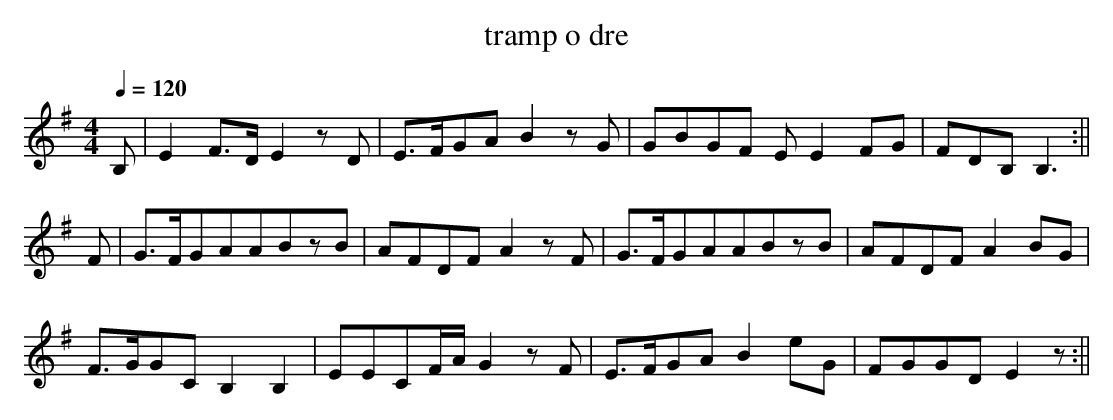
X:1
T:tramp o dre
M:4/4
L:1/8
Q:1/4=120
K:Em
B,|E2F>D E2zD|E>FGA B2zG|GBGF EE2FG|FDB,B,3:||
F|G>FGAABzB|AFDFA2zF|G>FGAABzB|AFDFA2BG|
F>GGCB,2B,2|EECF/A/G2zF|E>FGAB2eG|FGGDE2z:||
